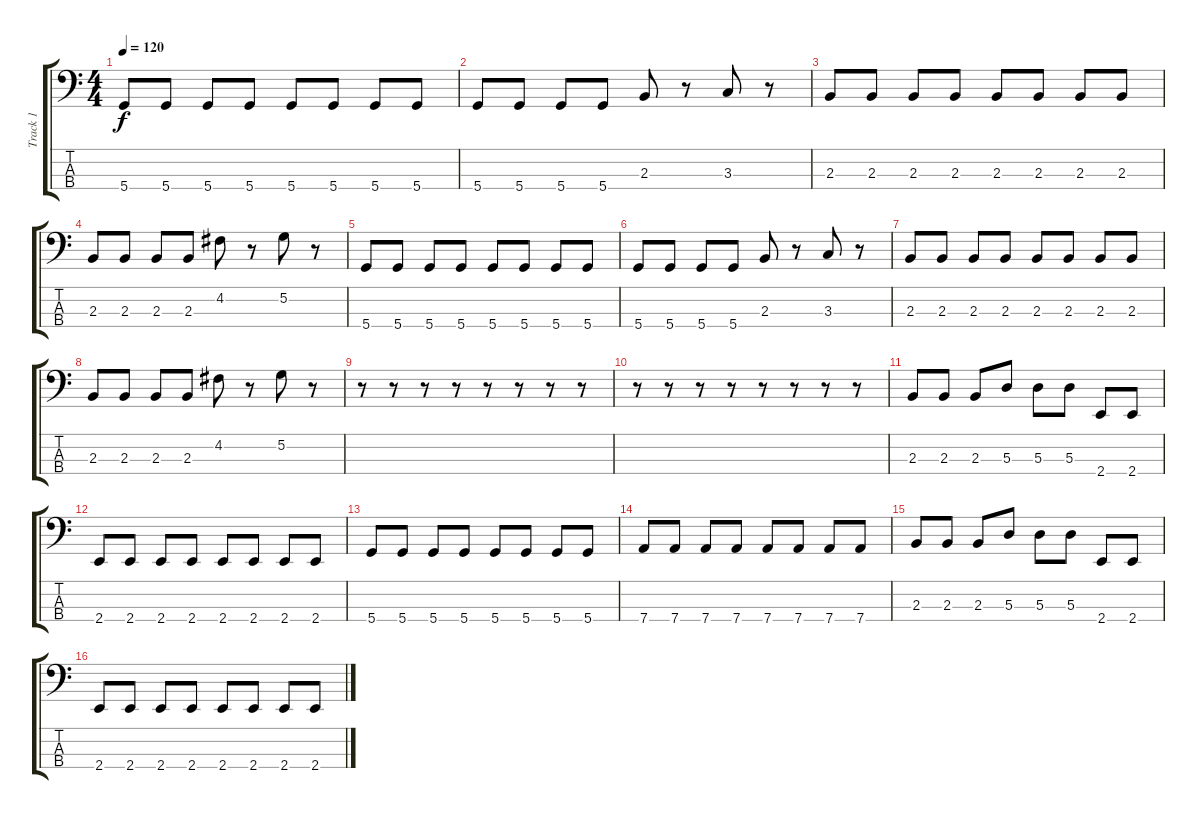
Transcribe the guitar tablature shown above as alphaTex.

\track ("Track 1" "Track 1") {instrument electricbassfinger}
\staff {score tabs}
\tuning (G2 D2 A1 D1) {hide}
\ts (4 4)
\tempo 120
\clef f4
\ks c
5.4.8{dy f} 5.4.8 5.4.8 5.4.8 5.4.8 5.4.8 5.4.8 5.4.8 |
5.4.8 5.4.8 5.4.8 5.4.8 2.3.8 r.8 3.3.8 r.8 |
2.3.8 2.3.8 2.3.8 2.3.8 2.3.8 2.3.8 2.3.8 2.3.8 |
2.3.8 2.3.8 2.3.8 2.3.8 4.2.8 r.8 5.2.8 r.8 |
5.4.8 5.4.8 5.4.8 5.4.8 5.4.8 5.4.8 5.4.8 5.4.8 |
5.4.8 5.4.8 5.4.8 5.4.8 2.3.8 r.8 3.3.8 r.8 |
2.3.8 2.3.8 2.3.8 2.3.8 2.3.8 2.3.8 2.3.8 2.3.8 |
2.3.8 2.3.8 2.3.8 2.3.8 4.2.8 r.8 5.2.8 r.8 |
r.8 r.8 r.8 r.8 r.8 r.8 r.8 r.8 |
r.8 r.8 r.8 r.8 r.8 r.8 r.8 r.8 |
2.3.8 2.3.8 2.3.8 5.3.8 5.3.8 5.3.8 2.4.8 2.4.8 |
2.4.8 2.4.8 2.4.8 2.4.8 2.4.8 2.4.8 2.4.8 2.4.8 |
5.4.8 5.4.8 5.4.8 5.4.8 5.4.8 5.4.8 5.4.8 5.4.8 |
7.4.8 7.4.8 7.4.8 7.4.8 7.4.8 7.4.8 7.4.8 7.4.8 |
2.3.8 2.3.8 2.3.8 5.3.8 5.3.8 5.3.8 2.4.8 2.4.8 |
2.4.8 2.4.8 2.4.8 2.4.8 2.4.8 2.4.8 2.4.8 2.4.8
